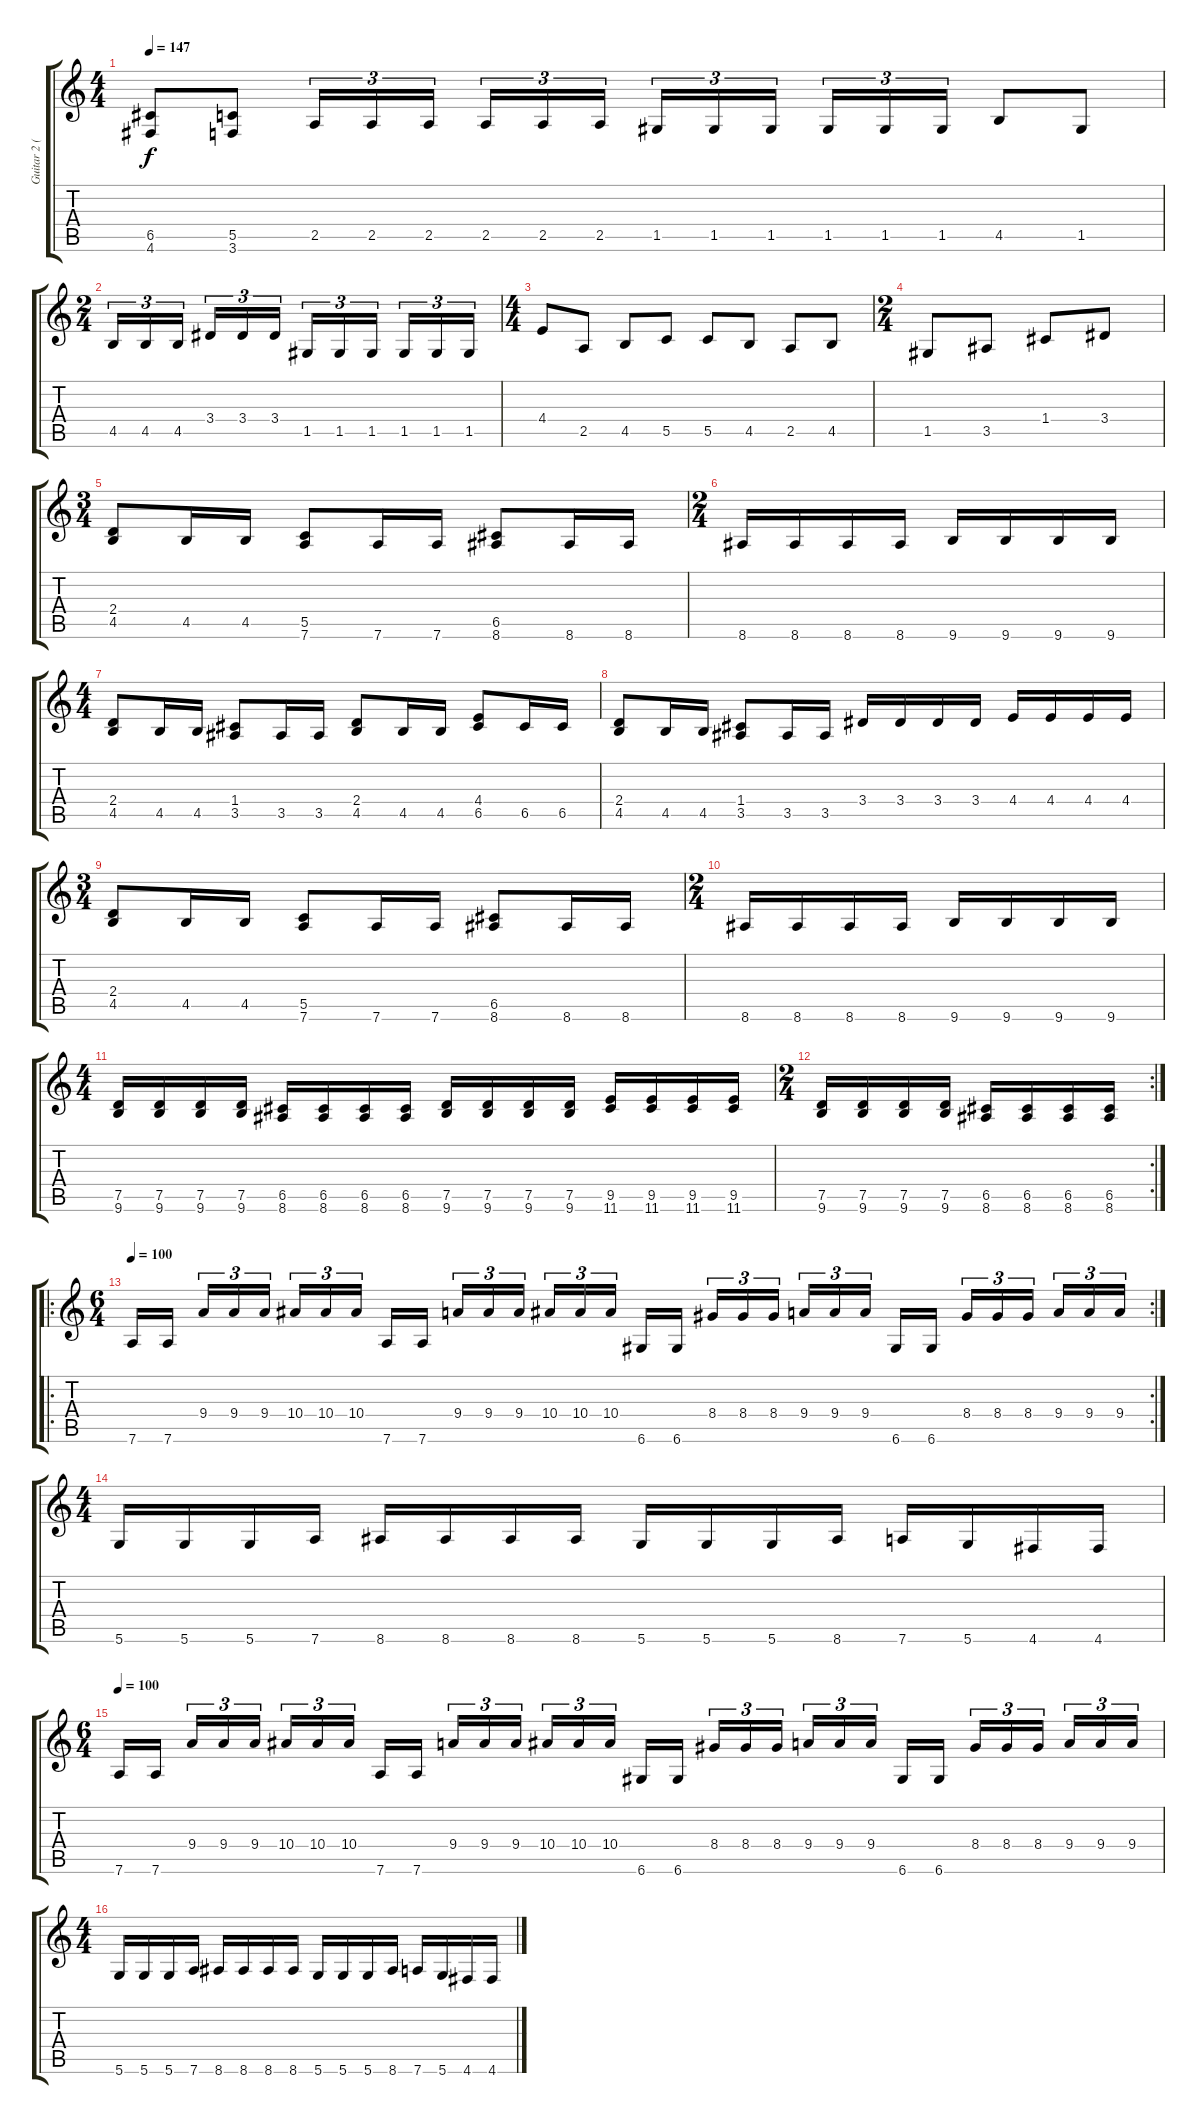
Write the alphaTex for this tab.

\track ("Guitar 2 (Erik)" "Guitar 2 (") {instrument distortionguitar}
\staff {score tabs}
\tuning (D4 A3 F3 C3 G2 D2) {hide}
\ts (4 4)
\tempo 147
\clef g2
\ks c
(6.5 4.6).8{dy f} (5.5 3.6).8 2.5.16{tu (3 2)} 2.5.16{tu (3 2)} 2.5.16{tu (3 2)} 2.5.16{tu (3 2)} 2.5.16{tu (3 2)} 2.5.16{tu (3 2)} 1.5.16{tu (3 2)} 1.5.16{tu (3 2)} 1.5.16{tu (3 2)} 1.5.16{tu (3 2)} 1.5.16{tu (3 2)} 1.5.16{tu (3 2)} 4.5.8 1.5.8 |
\ts (2 4)
4.5.16{tu (3 2)} 4.5.16{tu (3 2)} 4.5.16{tu (3 2)} 3.4.16{tu (3 2)} 3.4.16{tu (3 2)} 3.4.16{tu (3 2)} 1.5.16{tu (3 2)} 1.5.16{tu (3 2)} 1.5.16{tu (3 2)} 1.5.16{tu (3 2)} 1.5.16{tu (3 2)} 1.5.16{tu (3 2)} |
\ts (4 4)
4.4.8 2.5.8 4.5.8 5.5.8 5.5.8 4.5.8 2.5.8 4.5.8 |
\ts (2 4)
1.5.8 3.5.8 1.4.8 3.4.8 |
\ts (3 4)
(2.4 4.5).8 4.5.16 4.5.16 (5.5 7.6).8 7.6.16 7.6.16 (6.5 8.6).8 8.6.16 8.6.16 |
\ts (2 4)
8.6.16 8.6.16 8.6.16 8.6.16 9.6.16 9.6.16 9.6.16 9.6.16 |
\ts (4 4)
(2.4 4.5).8 4.5.16 4.5.16 (1.4 3.5).8 3.5.16 3.5.16 (2.4 4.5).8 4.5.16 4.5.16 (4.4 6.5).8 6.5.16 6.5.16 |
(2.4 4.5).8 4.5.16 4.5.16 (1.4 3.5).8 3.5.16 3.5.16 3.4.16 3.4.16 3.4.16 3.4.16 4.4.16 4.4.16 4.4.16 4.4.16 |
\ts (3 4)
(2.4 4.5).8 4.5.16 4.5.16 (5.5 7.6).8 7.6.16 7.6.16 (6.5 8.6).8 8.6.16 8.6.16 |
\ts (2 4)
8.6.16 8.6.16 8.6.16 8.6.16 9.6.16 9.6.16 9.6.16 9.6.16 |
\ts (4 4)
(7.5 9.6).16 (7.5 9.6).16 (7.5 9.6).16 (7.5 9.6).16 (6.5 8.6).16 (6.5 8.6).16 (6.5 8.6).16 (6.5 8.6).16 (7.5 9.6).16 (7.5 9.6).16 (7.5 9.6).16 (7.5 9.6).16 (9.5 11.6).16 (9.5 11.6).16 (9.5 11.6).16 (9.5 11.6).16 |
\rc 2
\ts (2 4)
(7.5 9.6).16 (7.5 9.6).16 (7.5 9.6).16 (7.5 9.6).16 (6.5 8.6).16 (6.5 8.6).16 (6.5 8.6).16 (6.5 8.6).16 |
\ro
\rc 2
\ts (6 4)
\tempo 100
7.6.16 7.6.16 9.4.16{tu (3 2)} 9.4.16{tu (3 2)} 9.4.16{tu (3 2)} 10.4.16{tu (3 2)} 10.4.16{tu (3 2)} 10.4.16{tu (3 2)} 7.6.16 7.6.16 9.4.16{tu (3 2)} 9.4.16{tu (3 2)} 9.4.16{tu (3 2)} 10.4.16{tu (3 2)} 10.4.16{tu (3 2)} 10.4.16{tu (3 2)} 6.6.16 6.6.16 8.4.16{tu (3 2)} 8.4.16{tu (3 2)} 8.4.16{tu (3 2)} 9.4.16{tu (3 2)} 9.4.16{tu (3 2)} 9.4.16{tu (3 2)} 6.6.16 6.6.16 8.4.16{tu (3 2)} 8.4.16{tu (3 2)} 8.4.16{tu (3 2)} 9.4.16{tu (3 2)} 9.4.16{tu (3 2)} 9.4.16{tu (3 2)} |
\ts (4 4)
5.6.16 5.6.16 5.6.16 7.6.16 8.6.16 8.6.16 8.6.16 8.6.16 5.6.16 5.6.16 5.6.16 8.6.16 7.6.16 5.6.16 4.6.16 4.6.16 |
\ts (6 4)
\tempo 100
7.6.16 7.6.16 9.4.16{tu (3 2)} 9.4.16{tu (3 2)} 9.4.16{tu (3 2)} 10.4.16{tu (3 2)} 10.4.16{tu (3 2)} 10.4.16{tu (3 2)} 7.6.16 7.6.16 9.4.16{tu (3 2)} 9.4.16{tu (3 2)} 9.4.16{tu (3 2)} 10.4.16{tu (3 2)} 10.4.16{tu (3 2)} 10.4.16{tu (3 2)} 6.6.16 6.6.16 8.4.16{tu (3 2)} 8.4.16{tu (3 2)} 8.4.16{tu (3 2)} 9.4.16{tu (3 2)} 9.4.16{tu (3 2)} 9.4.16{tu (3 2)} 6.6.16 6.6.16 8.4.16{tu (3 2)} 8.4.16{tu (3 2)} 8.4.16{tu (3 2)} 9.4.16{tu (3 2)} 9.4.16{tu (3 2)} 9.4.16{tu (3 2)} |
\ts (4 4)
5.6.16 5.6.16 5.6.16 7.6.16 8.6.16 8.6.16 8.6.16 8.6.16 5.6.16 5.6.16 5.6.16 8.6.16 7.6.16 5.6.16 4.6.16 4.6.16
